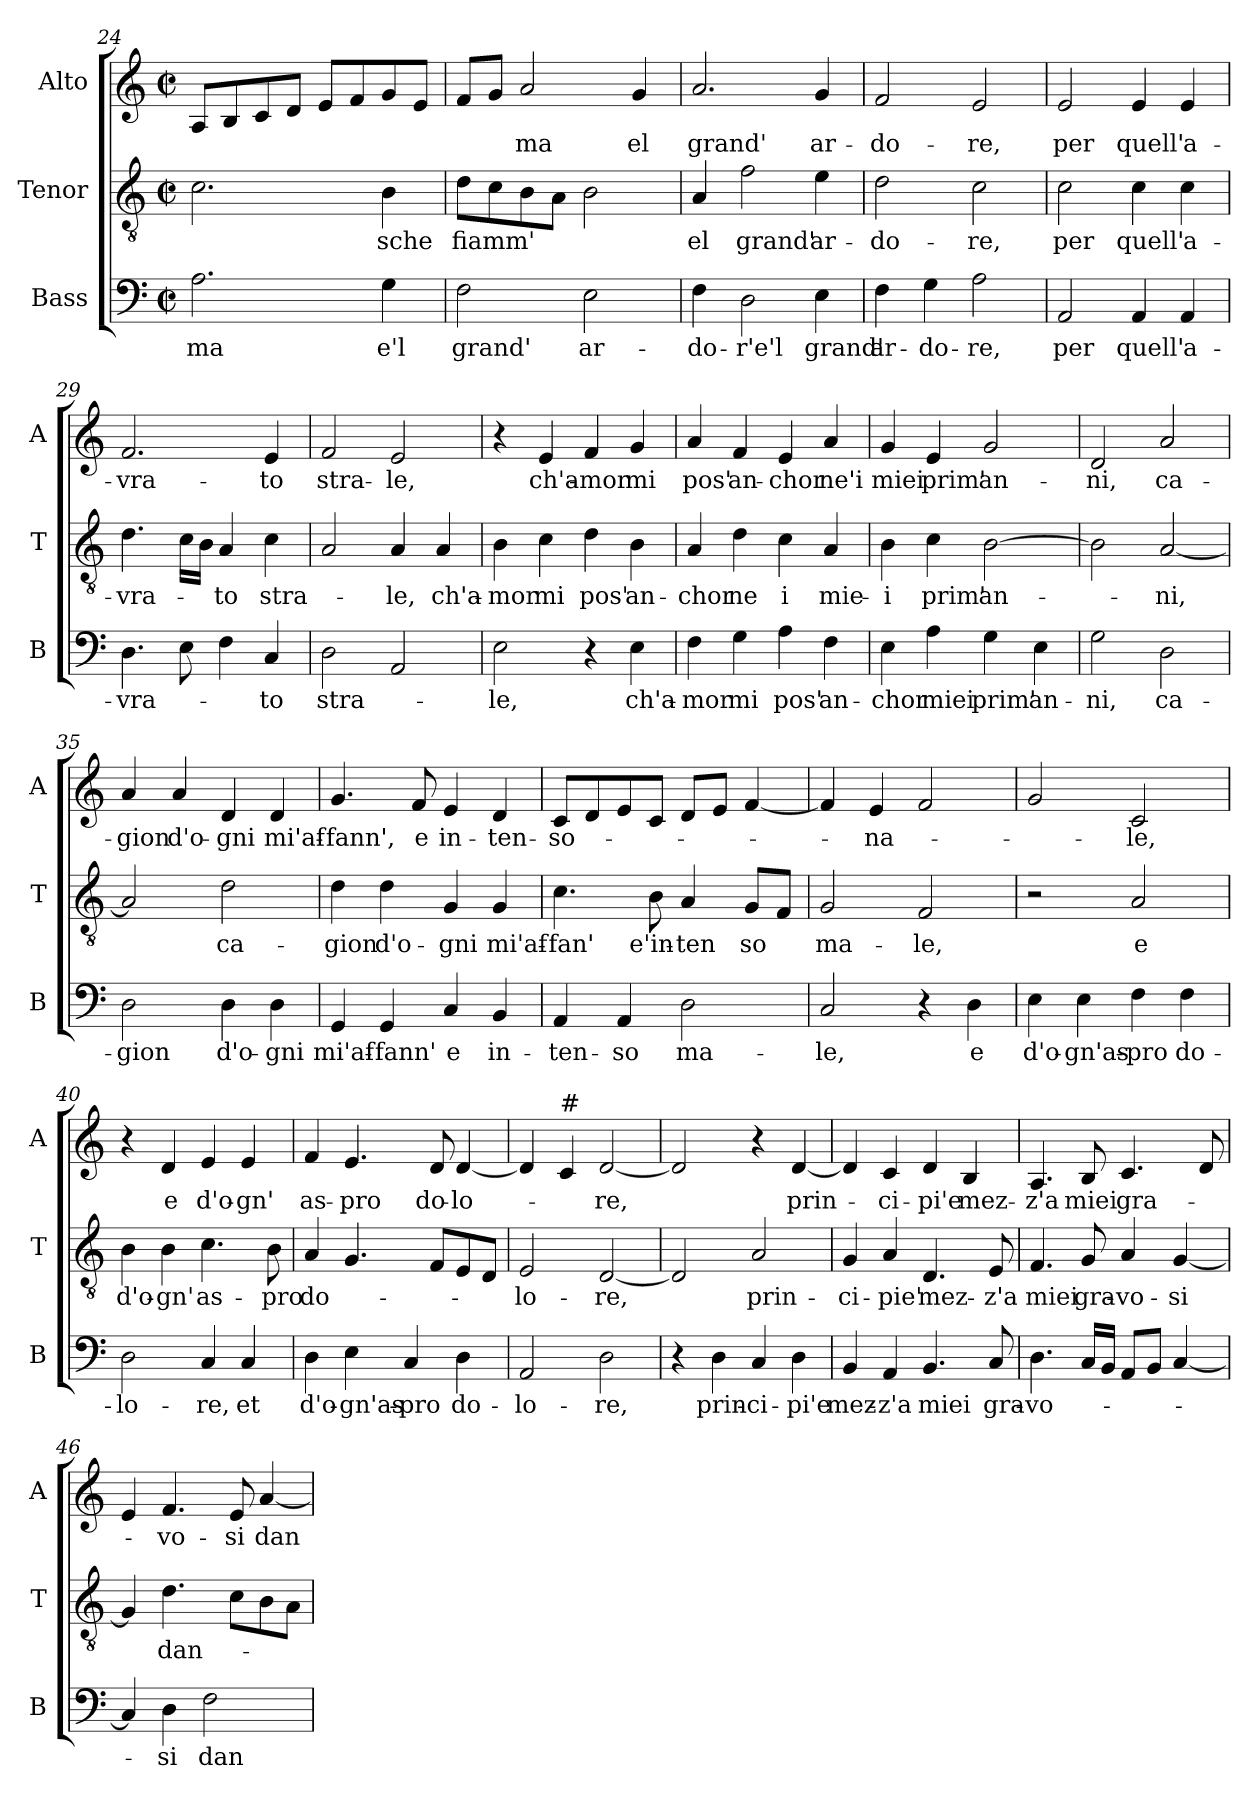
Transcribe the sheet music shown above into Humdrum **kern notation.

**kern	**text	**kern	**text	**kern	**text
*part3	*part3	*part2	*part2	*part1	*part1
*staff3	*staff3	*staff2	*staff2	*staff1	*staff1
*I"Bass	*	*I"Tenor	*	*I"Alto	*
*I'B	*	*I'T	*	*I'A	*
*clefF4	*	*clefGv2	*	*clefG2	*
*k[]	*	*k[]	*	*k[]	*
*C:	*	*C:	*	*C:	*
*M2/2	*	*M2/2	*	*M2/2	*
*met(c|)	*	*met(c|)	*	*met(c|)	*
=24	=24	=24	=24	=24	=24
!	!LO:LY:b	!	!	!	!
2.A\	-ma	2.c\	.	8A/L	.
.	.	.	.	8B/	.
.	.	.	.	8c/	.
.	.	.	.	8d/J	.
.	.	.	.	8e/L	.
.	.	.	.	8f/	.
!	!LO:LY:b	!	!LO:LY:b	!	!
4G\	e'l	4B\	-sche	8g/	.
.	.	.	.	8e/J	.
=25	=25	=25	=25	=25	=25
!	!LO:LY:b	!	!LO:LY:b	!	!
2F\	grand'	8d\L	fiamm'	8f/L	.
.	.	8c\	.	8g/J	.
!	!	!	!	!	!LO:LY:b
.	.	8B\	.	2a/	-ma
.	.	8A\J	.	.	.
!	!LO:LY:b	!	!	!	!
2E\	ar-	2B\	.	.	.
!	!	!	!	!	!LO:LY:b
.	.	.	.	4g/	el
=26	=26	=26	=26	=26	=26
!	!LO:LY:b	!	!LO:LY:b	!	!LO:LY:b
4F\	-do-	4A/	el	2.a/	grand'
!	!LO:LY:b	!	!LO:LY:b	!	!
2D\	-r'e'l	2f\	grand'	.	.
!	!LO:LY:b	!	!LO:LY:b	!	!LO:LY:b
4E\	grand'	4e\	ar-	4g/	ar-
!!LO:LB:g=z
=27	=27	=27	=27	=27	=27
!	!LO:LY:b	!	!LO:LY:b	!	!LO:LY:b
4F\	ar-	2d\	-do-	2f/	-do-
!	!LO:LY:b	!	!	!	!
4G\	-do-	.	.	.	.
!	!LO:LY:b	!	!LO:LY:b	!	!LO:LY:b
2A\	-re,	2c\	-re,	2e/	-re,
=28	=28	=28	=28	=28	=28
!	!LO:LY:b	!	!LO:LY:b	!	!LO:LY:b
2AA/	per	2c\	per	2e/	per
!	!LO:LY:b	!	!LO:LY:b	!	!LO:LY:b
4AA/	quell'	4c\	quell'	4e/	quell'
!	!LO:LY:b	!	!LO:LY:b	!	!LO:LY:b
4AA/	a-	4c\	a-	4e/	a-
=29	=29	=29	=29	=29	=29
!	!LO:LY:b	!	!LO:LY:b	!	!LO:LY:b
4.D\	-vra-	4.d\	-vra-	2.f/	-vra-
8E\	.	16c\LL	.	.	.
.	.	16B\JJ	.	.	.
!	!	!	!LO:LY:b	!	!
4F\	.	4A/	-to	.	.
!	!LO:LY:b	!	!LO:LY:b	!	!LO:LY:b
4C/	-to	4c\	stra-	4e/	-to
=30	=30	=30	=30	=30	=30
!	!LO:LY:b	!	!	!	!LO:LY:b
2D\	stra-	2A/	.	2f/	stra-
!	!	!	!LO:LY:b	!	!LO:LY:b
2AA/	.	4A/	-le,	2e/	-le,
!	!	!	!LO:LY:b	!	!
.	.	4A/	ch'a-	.	.
=31	=31	=31	=31	=31	=31
!	!LO:LY:b	!	!LO:LY:b	!	!
2E\	-le,	4B\	-mor	4r	.
!	!	!	!LO:LY:b	!	!LO:LY:b
.	.	4c\	mi	4e/	ch'a-
!	!	!	!LO:LY:b	!	!LO:LY:b
4r	.	4d\	pos'	4f/	-mor
!	!LO:LY:b	!	!LO:LY:b	!	!LO:LY:b
4E\	ch'a-	4B\	an-	4g/	mi
!!LO:LB:g=z
=32	=32	=32	=32	=32	=32
!	!LO:LY:b	!	!LO:LY:b	!	!LO:LY:b
4F\	-mor	4A/	-chor	4a/	pos'
!	!LO:LY:b	!	!LO:LY:b	!	!LO:LY:b
4G\	mi	4d\	ne	4f/	an-
!	!LO:LY:b	!	!LO:LY:b	!	!LO:LY:b
4A\	pos'	4c\	i	4e/	-chor
!	!LO:LY:b	!	!LO:LY:b	!	!LO:LY:b
4F\	an-	4A/	mie-	4a/	ne'i
=33	=33	=33	=33	=33	=33
!	!LO:LY:b	!	!LO:LY:b	!	!LO:LY:b
4E\	-chor	4B\	-i	4g/	miei
!	!LO:LY:b	!	!LO:LY:b	!	!LO:LY:b
4A\	miei	4c\	prim'	4e/	prim'
!	!LO:LY:b	!	!LO:LY:b	!	!LO:LY:b
4G\	prim'	[2B\	an-	2g/	an-
!	!LO:LY:b	!	!	!	!
4E\	an-	.	.	.	.
=34	=34	=34	=34	=34	=34
!	!LO:LY:b	!	!	!	!LO:LY:b
2G\	-ni,	2B\]	.	2d/	-ni,
!	!LO:LY:b	!	!LO:LY:b	!	!LO:LY:b
2D\	ca-	[2A/	-ni,	2a/	ca-
=35	=35	=35	=35	=35	=35
!	!LO:LY:b	!	!	!	!LO:LY:b
2D\	-gion	2A/]	.	4a/	-gion
!	!	!	!	!	!LO:LY:b
.	.	.	.	4a/	d'o-
!	!LO:LY:b	!	!LO:LY:b	!	!LO:LY:b
4D\	d'o-	2d\	ca-	4d/	-gni
!	!LO:LY:b	!	!	!	!LO:LY:b
4D\	-gni	.	.	4d/	mi'af-
=36	=36	=36	=36	=36	=36
!	!LO:LY:b	!	!LO:LY:b	!	!LO:LY:b
4GG/	mi'af-	4d\	-gion	4.g/	-fann',
!	!LO:LY:b	!	!LO:LY:b	!	!
4GG/	-fann'	4d\	d'o-	.	.
!	!	!	!	!	!LO:LY:b
.	.	.	.	8f/	e
!	!LO:LY:b	!	!LO:LY:b	!	!LO:LY:b
4C/	e	4G/	-gni	4e/	in-
!	!LO:LY:b	!	!LO:LY:b	!	!LO:LY:b
4BB/	in-	4G/	mi'af-	4d/	-ten-
!!LO:PB:g=z
=37	=37	=37	=37	=37	=37
!	!LO:LY:b	!	!LO:LY:b	!	!LO:LY:b
4AA/	-ten-	4.c\	-fan'	8c/L	-so-
.	.	.	.	8d/	.
!	!LO:LY:b	!	!	!	!
4AA/	-so	.	.	8e/	.
!	!	!	!LO:LY:b	!	!
.	.	8B\	e'in-	8c/J	.
!	!LO:LY:b	!	!LO:LY:b	!	!
2D\	ma-	4A/	-ten	8d/L	.
.	.	.	.	8e/J	.
!	!	!	!LO:LY:b	!	!
.	.	8G/L	so	[4f/	.
.	.	8F/J	.	.	.
=38	=38	=38	=38	=38	=38
!	!LO:LY:b	!	!LO:LY:b	!	!
2C/	-le,	2G/	ma-	4f/]	.
!	!	!	!	!	!LO:LY:b
.	.	.	.	4e/	-na-
!	!	!	!LO:LY:b	!	!
4r	.	2F/	-le,	2f/	.
!	!LO:LY:b	!	!	!	!
4D\	e	.	.	.	.
=39	=39	=39	=39	=39	=39
!	!LO:LY:b	!	!	!	!
4E\	d'o-	2r	.	2g/	.
!	!LO:LY:b	!	!	!	!
4E\	-gn'as-	.	.	.	.
!	!LO:LY:b	!	!LO:LY:b	!	!LO:LY:b
4F\	-pro	2A/	e	2c/	-le,
!	!LO:LY:b	!	!	!	!
4F\	do-	.	.	.	.
=40	=40	=40	=40	=40	=40
!	!LO:LY:b	!	!LO:LY:b	!	!
2D\	-lo-	4B\	d'o-	4r	.
!	!	!	!LO:LY:b	!	!LO:LY:b
.	.	4B\	-gn'	4d/	e
!	!LO:LY:b	!	!LO:LY:b	!	!LO:LY:b
4C/	-re,	4.c\	as-	4e/	d'o-
!	!LO:LY:b	!	!	!	!LO:LY:b
4C/	et	.	.	4e/	-gn'
!	!	!	!LO:LY:b	!	!
.	.	8B\	-pro	.	.
=41	=41	=41	=41	=41	=41
!	!LO:LY:b	!	!LO:LY:b	!	!LO:LY:b
4D\	d'o-	4A/	do-	4f/	as-
!	!LO:LY:b	!	!	!	!LO:LY:b
4E\	-gn'as-	4.G/	.	4.e/	-pro
!	!LO:LY:b	!	!	!	!
4C/	-pro	.	.	.	.
!	!	!	!	!	!LO:LY:b
.	.	8F/L	.	8d/	do-
!	!LO:LY:b	!	!	!	!LO:LY:b
4D\	do-	8E/	.	[4d/	-lo-
.	.	8D/J	.	.	.
!!LO:LB:g=z
=42	=42	=42	=42	=42	=42
!	!LO:LY:b	!	!LO:LY:b	!	!
2AA/	-lo-	2E/	-lo-	4d/]	.
!	!	!	!	!LO:TX:a:t=#	!
.	.	.	.	4c/	.
!	!LO:LY:b	!	!LO:LY:b	!	!LO:LY:b
2D\	-re,	[2D/	-re,	[2d/	-re,
=43	=43	=43	=43	=43	=43
4r	.	2D/]	.	2d/]	.
!	!LO:LY:b	!	!	!	!
4D\	prin-	.	.	.	.
!	!LO:LY:b	!	!LO:LY:b	!	!
4C/	-ci-	2A/	prin-	4r	.
!	!LO:LY:b	!	!	!	!LO:LY:b
4D\	-pi'e	.	.	[4d/	prin-
=44	=44	=44	=44	=44	=44
!	!LO:LY:b	!	!LO:LY:b	!	!
4BB/	mez-	4G/	-ci-	4d/]	.
!	!LO:LY:b	!	!LO:LY:b	!	!LO:LY:b
4AA/	-z'a	4A/	-pie'	4c/	-ci-
!	!LO:LY:b	!	!LO:LY:b	!	!LO:LY:b
4.BB/	miei	4.D/	mez-	4d/	-pi'e
!	!	!	!	!	!LO:LY:b
.	.	.	.	4B/	mez-
!	!LO:LY:b	!	!LO:LY:b	!	!
8C/	gra-	8E/	-z'a	.	.
=45	=45	=45	=45	=45	=45
!	!LO:LY:b	!	!LO:LY:b	!	!LO:LY:b
4.D\	-vo-	4.F/	miei	4.A/	-z'a
!	!	!	!LO:LY:b	!	!LO:LY:b
16C/LL	.	8G/	gra-	8B/	miei
16BB/JJ	.	.	.	.	.
!	!	!	!LO:LY:b	!	!LO:LY:b
8AA/L	.	4A/	-vo-	4.c/	gra-
8BB/J	.	.	.	.	.
!	!	!	!LO:LY:b	!	!
[4C/	.	[4G/	-si	.	.
.	.	.	.	8d/	.
=46	=46	=46	=46	=46	=46
4C/]	.	4G/]	.	4e/	.
!	!LO:LY:b	!	!LO:LY:b	!	!LO:LY:b
4D\	-si	4.d\	dan-	4.f/	-vo-
!	!LO:LY:b	!	!	!	!
2F\	dan-	.	.	.	.
!	!	!	!	!	!LO:LY:b
.	.	8c\L	.	8e/	-si
!	!	!	!	!	!LO:LY:b
.	.	8B\	.	[4a/	dan-
.	.	8A\J	.	.	.
=	=	=	=	=	=
*-	*-	*-	*-	*-	*-
